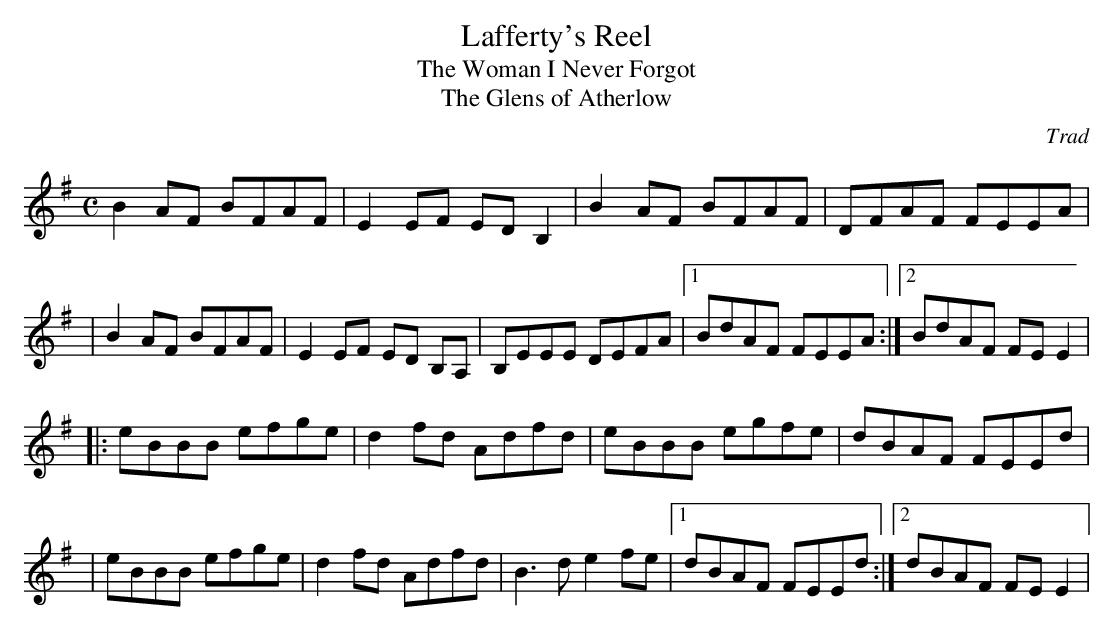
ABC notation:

X:1
T:Lafferty's Reel
T:The Woman I Never Forgot
T:The Glens of Atherlow
C:Trad
M:C
K:Em
L:1/8
B2 AF BFAF | E2 EF ED B,2 | B2 AF BFAF | DFAF FEEA |
| B2 AF BFAF |E2 EF ED B,A,| B,EEE DEFA |1 BdAF FEEA :|2 BdAF FEE2 |
|: eBBB efge | d2 fd Adfd | eBBB egfe | dBAF FEEd |
| eBBB efge | d2 fd Adfd | B3 d e2 fe |1 dBAF FEEd :|2 dBAF FEE2 |
